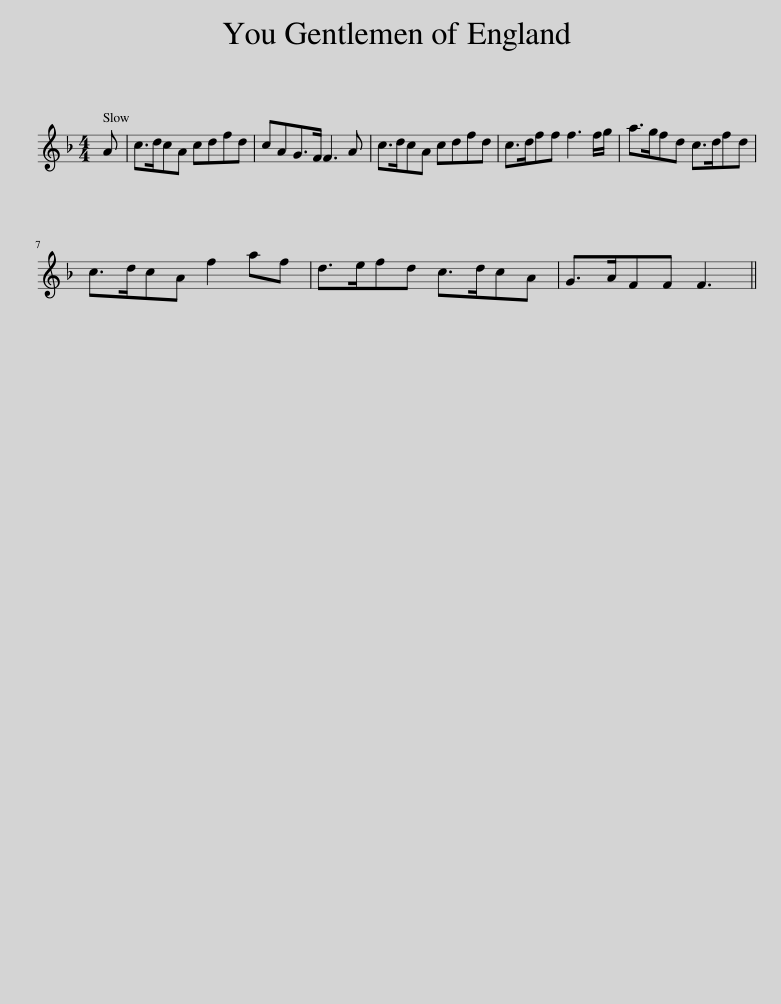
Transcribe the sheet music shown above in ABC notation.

X:1
L:1/8
M:4/4
I:linebreak $
K:F
V:1 treble
V:1
 A | c>dcA cdfd | cAG>F F3 A | c>dcA cdfd | c>dff f3 f/g/ | %5
 a>gfd c>dfd |$ c>dcA f2 af | d>efd c>dcA | G>AFF F3 || %9
